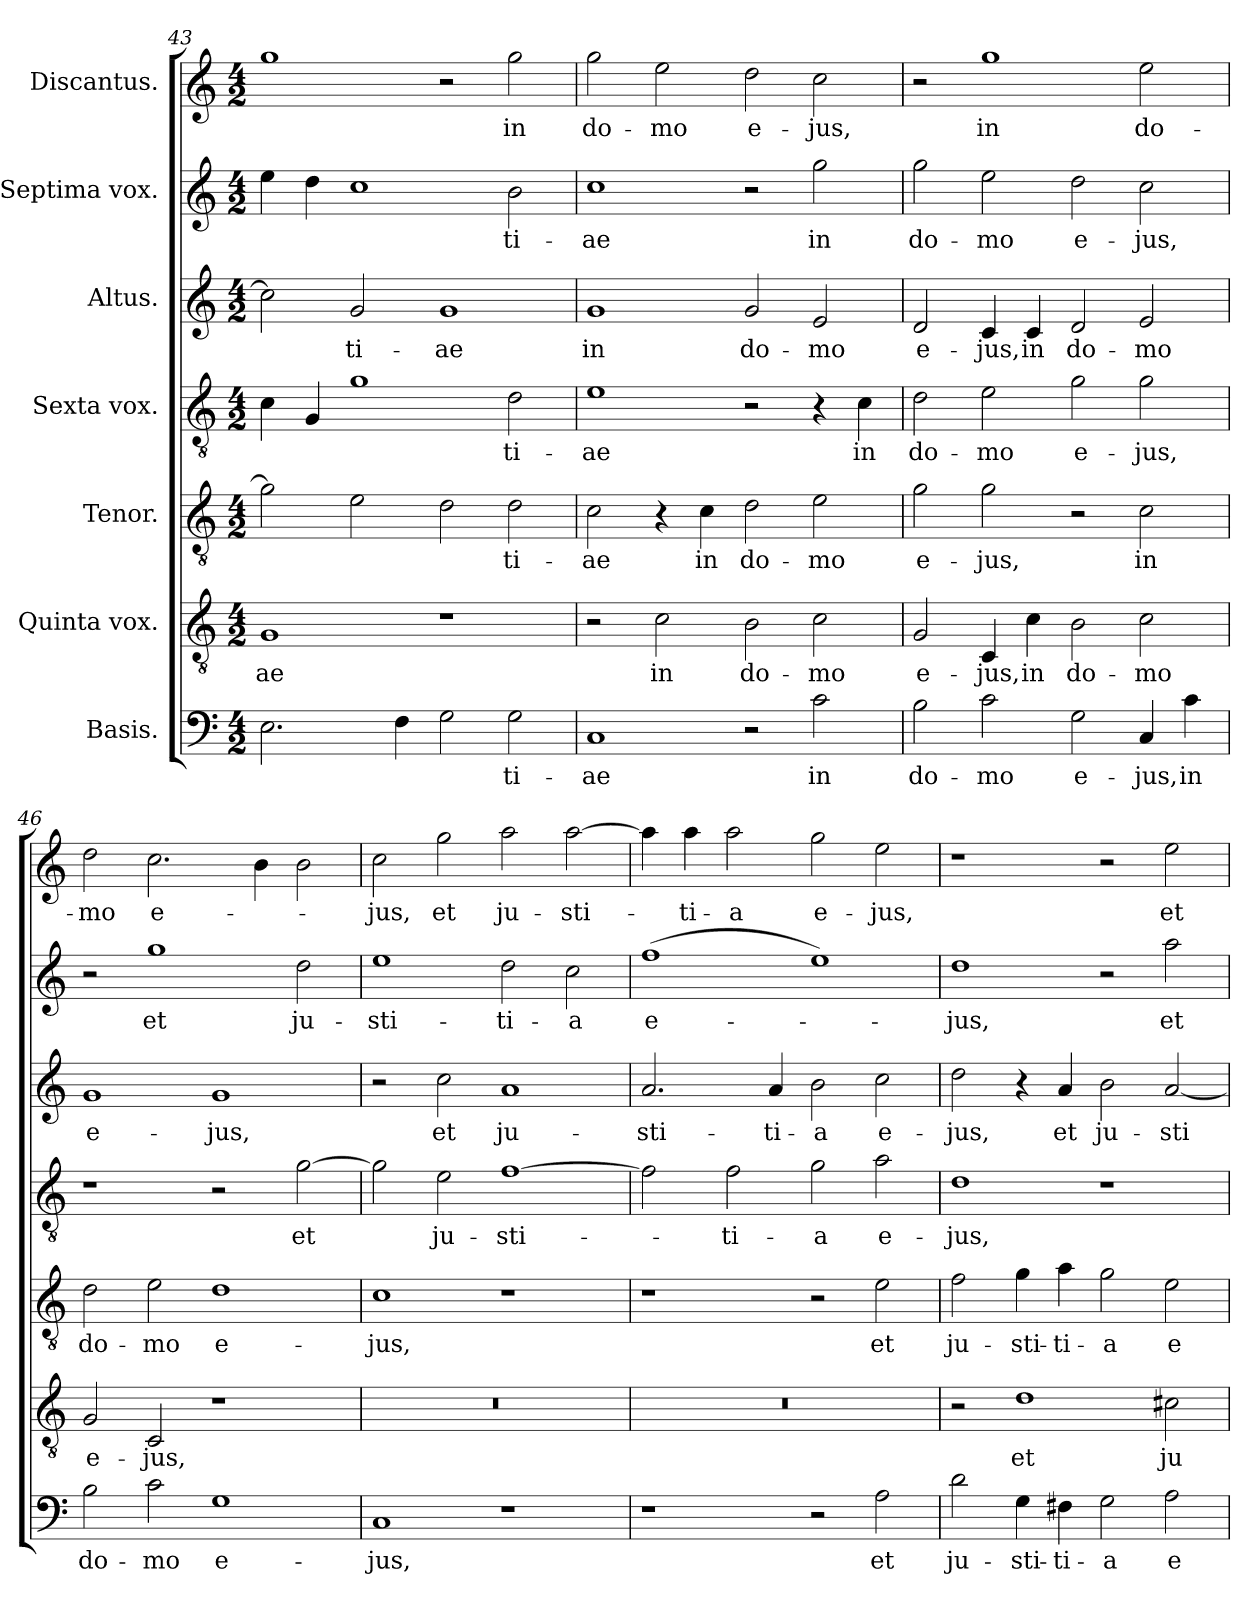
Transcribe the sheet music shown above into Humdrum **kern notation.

**kern	**text	**kern	**text	**kern	**text	**kern	**text	**kern	**text	**kern	**text	**kern	**text
*part7	*part7	*part6	*part6	*part5	*part5	*part4	*part4	*part3	*part3	*part2	*part2	*part1	*part1
*staff7	*staff7	*staff6	*staff6	*staff5	*staff5	*staff4	*staff4	*staff3	*staff3	*staff2	*staff2	*staff1	*staff1
*I"Basis.	*	*I"Quinta vox.	*	*I"Tenor.	*	*I"Sexta vox.	*	*I"Altus.	*	*I"Septima vox.	*	*I"Discantus.	*
*clefF4	*	*clefGv2	*	*clefGv2	*	*clefGv2	*	*clefG2	*	*clefG2	*	*clefG2	*
*k[]	*	*k[]	*	*k[]	*	*k[]	*	*k[]	*	*k[]	*	*k[]	*
*M4/2	*	*M4/2	*	*M4/2	*	*M4/2	*	*M4/2	*	*M4/2	*	*M4/2	*
=43	=43	=43	=43	=43	=43	=43	=43	=43	=43	=43	=43	=43	=43
!	!	!	!LO:LY:b	!	!	!	!	!	!	!	!	!	!
2.E\	.	1G	-ae	2g\]	.	4c\	.	2cc\]	.	4ee\	.	1gg	.
.	.	.	.	.	.	4G/	.	.	.	4dd\	.	.	.
!	!	!	!	!	!	!	!	!	!LO:LY:b	!	!	!	!
.	.	.	.	2e\	.	1g	.	2g/	-ti-	1cc	.	.	.
4F\	.	.	.	.	.	.	.	.	.	.	.	.	.
!	!	!	!	!	!	!	!	!	!LO:LY:b	!	!	!	!
2G\	.	1r	.	2d\	.	.	.	1g	-ae	.	.	2r	.
!	!LO:LY:b	!	!	!	!LO:LY:b	!	!LO:LY:b	!	!	!	!LO:LY:b	!	!LO:LY:b
2G\	-ti-	.	.	2d\	-ti-	2d\	-ti-	.	.	2b\	-ti-	2gg\	in
=44	=44	=44	=44	=44	=44	=44	=44	=44	=44	=44	=44	=44	=44
!	!LO:LY:b	!	!	!	!LO:LY:b	!	!LO:LY:b	!	!LO:LY:b	!	!LO:LY:b	!	!LO:LY:b
1C	-ae	2r	.	2c\	-ae	1e	-ae	1g	in	1cc	-ae	2gg\	do-
!	!	!	!LO:LY:b	!	!	!	!	!	!	!	!	!	!LO:LY:b
.	.	2c\	in	4r	.	.	.	.	.	.	.	2ee\	-mo
!	!	!	!	!	!LO:LY:b	!	!	!	!	!	!	!	!
.	.	.	.	4c\	in	.	.	.	.	.	.	.	.
!	!	!	!LO:LY:b	!	!LO:LY:b	!	!	!	!LO:LY:b	!	!	!	!LO:LY:b
2r	.	2B\	do-	2d\	do-	2r	.	2g/	do-	2r	.	2dd\	e-
!	!LO:LY:b	!	!LO:LY:b	!	!LO:LY:b	!	!	!	!LO:LY:b	!	!LO:LY:b	!	!LO:LY:b
2c\	in	2c\	-mo	2e\	-mo	4r	.	2e/	-mo	2gg\	in	2cc\	-jus,
!	!	!	!	!	!	!	!LO:LY:b	!	!	!	!	!	!
.	.	.	.	.	.	4c\	in	.	.	.	.	.	.
=45	=45	=45	=45	=45	=45	=45	=45	=45	=45	=45	=45	=45	=45
!	!LO:LY:b	!	!LO:LY:b	!	!LO:LY:b	!	!LO:LY:b	!	!LO:LY:b	!	!LO:LY:b	!	!
2B\	do-	2G/	e-	2g\	e-	2d\	do-	2d/	e-	2gg\	do-	2r	.
!	!LO:LY:b	!	!LO:LY:b	!	!LO:LY:b	!	!LO:LY:b	!	!LO:LY:b	!	!LO:LY:b	!	!LO:LY:b
2c\	-mo	4C/	-jus,	2g\	-jus,	2e\	-mo	4c/	-jus,	2ee\	-mo	1gg	in
!	!	!	!LO:LY:b	!	!	!	!	!	!LO:LY:b	!	!	!	!
.	.	4c\	in	.	.	.	.	4c/	in	.	.	.	.
!	!LO:LY:b	!	!LO:LY:b	!	!	!	!LO:LY:b	!	!LO:LY:b	!	!LO:LY:b	!	!
2G\	e-	2B\	do-	2r	.	2g\	e-	2d/	do-	2dd\	e-	.	.
!	!LO:LY:b	!	!LO:LY:b	!	!LO:LY:b	!	!LO:LY:b	!	!LO:LY:b	!	!LO:LY:b	!	!LO:LY:b
4C/	-jus,	2c\	-mo	2c\	in	2g\	-jus,	2e/	-mo	2cc\	-jus,	2ee\	do-
!	!LO:LY:b	!	!	!	!	!	!	!	!	!	!	!	!
4c\	in	.	.	.	.	.	.	.	.	.	.	.	.
=46	=46	=46	=46	=46	=46	=46	=46	=46	=46	=46	=46	=46	=46
!	!LO:LY:b	!	!LO:LY:b	!	!LO:LY:b	!	!	!	!LO:LY:b	!	!	!	!LO:LY:b
2B\	do-	2G/	e-	2d\	do-	1r	.	1g	e-	2r	.	2dd\	-mo
!	!LO:LY:b	!	!LO:LY:b	!	!LO:LY:b	!	!	!	!	!	!LO:LY:b	!	!LO:LY:b
2c\	-mo	2C/	-jus,	2e\	-mo	.	.	.	.	1gg	et	2.cc\	e-
!	!LO:LY:b	!	!	!	!LO:LY:b	!	!	!	!LO:LY:b	!	!	!	!
1G	e-	1r	.	1d	e-	2r	.	1g	-jus,	.	.	.	.
.	.	.	.	.	.	.	.	.	.	.	.	4b\	.
!	!	!	!	!	!	!	!LO:LY:b	!	!	!	!LO:LY:b	!	!
.	.	.	.	.	.	[2g\	et	.	.	2dd\	ju-	2b\	.
!!LO:PB:g=z
=47	=47	=47	=47	=47	=47	=47	=47	=47	=47	=47	=47	=47	=47
!	!LO:LY:b	!	!	!	!LO:LY:b	!	!	!	!	!	!LO:LY:b	!	!LO:LY:b
1C	-jus,	0r	.	1c	-jus,	2g\]	.	2r	.	1ee	-sti-	2cc\	-jus,
!	!	!	!	!	!	!	!LO:LY:b	!	!LO:LY:b	!	!	!	!LO:LY:b
.	.	.	.	.	.	2e\	ju-	2cc\	et	.	.	2gg\	et
!	!	!	!	!	!	!	!LO:LY:b	!	!LO:LY:b	!	!LO:LY:b	!	!LO:LY:b
1r	.	.	.	1r	.	[1f	-sti-	1a	ju-	2dd\	-ti-	2aa\	ju-
!	!	!	!	!	!	!	!	!	!	!	!LO:LY:b	!	!LO:LY:b
.	.	.	.	.	.	.	.	.	.	2cc\	-a	[2aa\	-sti-
=48	=48	=48	=48	=48	=48	=48	=48	=48	=48	=48	=48	=48	=48
!	!	!	!	!	!	!	!	!	!LO:LY:b	!	!LO:LY:b	!	!
1r	.	0r	.	1r	.	2f\]	.	2.a/	-sti-	(1ff	e-	4aa\]	.
!	!	!	!	!	!	!	!	!	!	!	!	!	!LO:LY:b
.	.	.	.	.	.	.	.	.	.	.	.	4aa\	-ti-
!	!	!	!	!	!	!	!LO:LY:b	!	!	!	!	!	!LO:LY:b
.	.	.	.	.	.	2f\	-ti-	.	.	.	.	2aa\	-a
!	!	!	!	!	!	!	!	!	!LO:LY:b	!	!	!	!
.	.	.	.	.	.	.	.	4a/	-ti-	.	.	.	.
!	!	!	!	!	!	!	!LO:LY:b	!	!LO:LY:b	!	!	!	!LO:LY:b
2r	.	.	.	2r	.	2g\	-a	2b\	-a	1ee)	.	2gg\	e-
!	!LO:LY:b	!	!	!	!LO:LY:b	!	!LO:LY:b	!	!LO:LY:b	!	!	!	!LO:LY:b
2A\	et	.	.	2e\	et	2a\	e-	2cc\	e-	.	.	2ee\	-jus,
=49	=49	=49	=49	=49	=49	=49	=49	=49	=49	=49	=49	=49	=49
!	!LO:LY:b	!	!	!	!LO:LY:b	!	!LO:LY:b	!	!LO:LY:b	!	!LO:LY:b	!	!
2d\	ju-	2r	.	2f\	ju-	1d	-jus,	2dd\	-jus,	1dd	-jus,	1r	.
!	!LO:LY:b	!	!LO:LY:b	!	!LO:LY:b	!	!	!	!	!	!	!	!
4G\	-sti-	1d	et	4g\	-sti-	.	.	4r	.	.	.	.	.
!	!LO:LY:b	!	!	!	!LO:LY:b	!	!	!	!LO:LY:b	!	!	!	!
4F#X\	-ti-	.	.	4a\	-ti-	.	.	4a/	et	.	.	.	.
!	!LO:LY:b	!	!	!	!LO:LY:b	!	!	!	!LO:LY:b	!	!	!	!
2G\	-a	.	.	2g\	-a	1r	.	2b\	ju-	2r	.	2r	.
!	!LO:LY:b	!	!LO:LY:b	!	!LO:LY:b	!	!	!	!LO:LY:b	!	!LO:LY:b	!	!LO:LY:b
2A\	e-	2c#X\	ju-	2e\	e-	.	.	[2a/	-sti-	2aa\	et	2ee\	et
=	=	=	=	=	=	=	=	=	=	=	=	=	=
*-	*-	*-	*-	*-	*-	*-	*-	*-	*-	*-	*-	*-	*-
